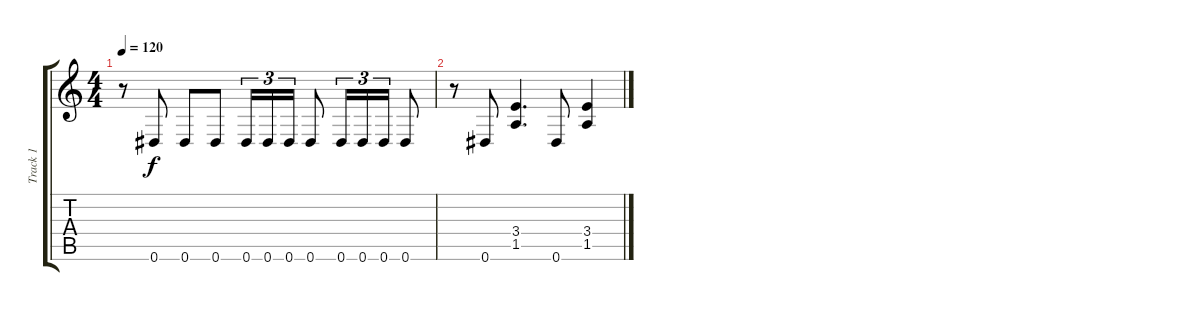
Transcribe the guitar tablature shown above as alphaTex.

\track ("Track 1" "Track 1") {instrument distortionguitar}
\staff {score tabs}
\tuning (Eb4 Bb3 Gb3 Db3 Ab2 Eb2) {hide}
\ts (4 4)
\tempo 120
\clef g2
\ks c
r.8{dy f} 0.6.8 0.6.8 0.6.8 0.6.16{tu (3 2)} 0.6.16{tu (3 2)} 0.6.16{tu (3 2)} 0.6.8 0.6.16{tu (3 2)} 0.6.16{tu (3 2)} 0.6.16{tu (3 2)} 0.6.8 |
r.8 0.6.8 (3.4 1.5).4{d} 0.6.8 (3.4 1.5).4
